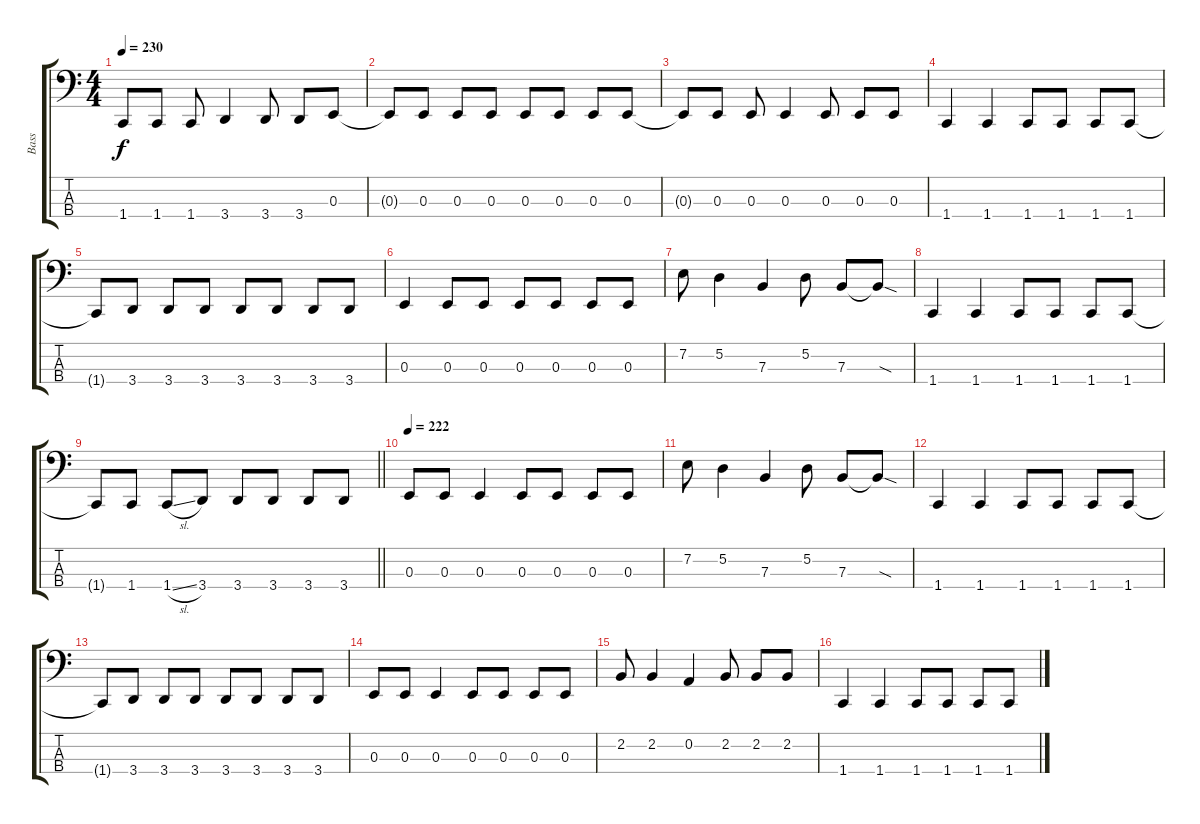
\track ("Bass" "Bass") {instrument electricbassfinger}
\staff {score tabs}
\tuning (D2 A1 E1 B0) {hide}
\ts (4 4)
\tempo 230
\clef f4
\ks c
1.4{t}.8{dy f} 1.4.8 1.4.8 3.4.4 3.4.8 3.4.8 0.3.8 |
0.3{t}.8 0.3.8 0.3.8 0.3.8 0.3.8 0.3.8 0.3.8 0.3.8 |
0.3{t}.8 0.3.8 0.3.8 0.3.4 0.3.8 0.3.8 0.3.8 |
1.4.4 1.4.4 1.4.8 1.4.8 1.4.8 1.4.8 |
1.4{t}.8 3.4.8 3.4.8 3.4.8 3.4.8 3.4.8 3.4.8 3.4.8 |
0.3.4 0.3.8 0.3.8 0.3.8 0.3.8 0.3.8 0.3.8 |
7.2.8 5.2.4 7.3.4 5.2.8 7.3.8 7.3{sod t}.8 |
1.4.4 1.4.4 1.4.8 1.4.8 1.4.8 1.4.8 |
\barLineRight lightlight
1.4{t}.8 1.4.8 1.4{sl}.8 3.4.8 3.4.8 3.4.8 3.4.8 3.4.8 |
\section ("" "")
\tempo 222
0.3.8 0.3.8 0.3.4 0.3.8 0.3.8 0.3.8 0.3.8 |
7.2.8 5.2.4 7.3.4 5.2.8 7.3.8 7.3{sod t}.8 |
1.4.4 1.4.4 1.4.8 1.4.8 1.4.8 1.4.8 |
1.4{t}.8 3.4.8 3.4.8 3.4.8 3.4.8 3.4.8 3.4.8 3.4.8 |
0.3.8 0.3.8 0.3.4 0.3.8 0.3.8 0.3.8 0.3.8 |
2.2.8 2.2.4 0.2.4 2.2.8 2.2.8 2.2.8 |
1.4.4 1.4.4 1.4.8 1.4.8 1.4.8 1.4.8
